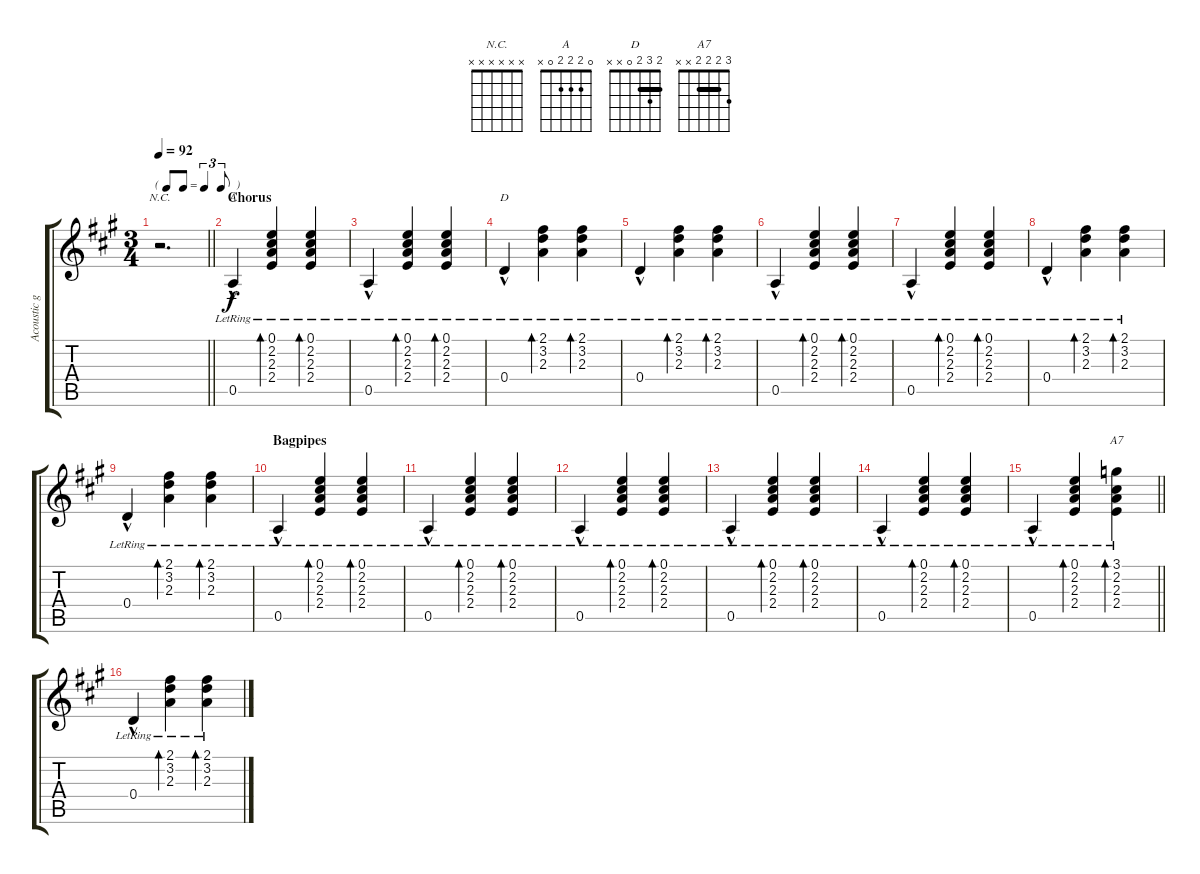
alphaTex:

\track ("Acoustic guitar - McCartney" "Acoustic g") {instrument acousticguitarsteel}
\staff {score tabs}
\tuning (E4 B3 G3 D3 A2 E2) {hide}
\chord ("N.C." x x x x x x)
\chord ("A" 0 2 2 2 0 x)
\chord ("D" 2 3 2 0 x x) {barre 2}
\chord ("A7" 3 2 2 2 x x) {barre 2}
\ts (3 4)
\tf triplet8th
\tempo 92
\clef g2
\barLineRight lightlight
\ks a
r.2{d ch "N.C." dy f} |
\section ("" "Chorus")
0.5{hac lr}.4{ch "A"} (0.1{lr} 2.2{lr} 2.3{lr} 2.4{lr}).4{bd 30} (0.1{lr} 2.2{lr} 2.3{lr} 2.4{lr}).4{bd 30} |
0.5{hac lr}.4 (0.1{lr} 2.2{lr} 2.3{lr} 2.4{lr}).4{bd 30} (0.1{lr} 2.2{lr} 2.3{lr} 2.4{lr}).4{bd 30} |
0.4{hac lr}.4{ch "D"} (2.1{lr} 3.2{lr} 2.3{lr}).4{bd 30} (2.1{lr} 3.2{lr} 2.3{lr}).4{bd 30} |
0.4{hac lr}.4 (2.1{lr} 3.2{lr} 2.3{lr}).4{bd 30} (2.1{lr} 3.2{lr} 2.3{lr}).4{bd 30} |
0.5{hac lr}.4 (0.1{lr} 2.2{lr} 2.3{lr} 2.4{lr}).4{bd 30} (0.1{lr} 2.2{lr} 2.3{lr} 2.4{lr}).4{bd 30} |
0.5{hac lr}.4 (0.1{lr} 2.2{lr} 2.3{lr} 2.4{lr}).4{bd 30} (0.1{lr} 2.2{lr} 2.3{lr} 2.4{lr}).4{bd 30} |
0.4{hac lr}.4 (2.1{lr} 3.2{lr} 2.3{lr}).4{bd 30} (2.1{lr} 3.2{lr} 2.3{lr}).4{bd 30} |
0.4{hac lr}.4 (2.1{lr} 3.2{lr} 2.3{lr}).4{bd 30} (2.1{lr} 3.2{lr} 2.3{lr}).4{bd 30} |
\section ("" "Bagpipes")
0.5{hac lr}.4 (0.1{lr} 2.2{lr} 2.3{lr} 2.4{lr}).4{bd 30} (0.1{lr} 2.2{lr} 2.3{lr} 2.4{lr}).4{bd 30} |
0.5{hac lr}.4 (0.1{lr} 2.2{lr} 2.3{lr} 2.4{lr}).4{bd 30} (0.1{lr} 2.2{lr} 2.3{lr} 2.4{lr}).4{bd 30} |
0.5{hac lr}.4 (0.1{lr} 2.2{lr} 2.3{lr} 2.4{lr}).4{bd 30} (0.1{lr} 2.2{lr} 2.3{lr} 2.4{lr}).4{bd 30} |
0.5{hac lr}.4 (0.1{lr} 2.2{lr} 2.3{lr} 2.4{lr}).4{bd 30} (0.1{lr} 2.2{lr} 2.3{lr} 2.4{lr}).4{bd 30} |
0.5{hac lr}.4 (0.1{lr} 2.2{lr} 2.3{lr} 2.4{lr}).4{bd 30} (0.1{lr} 2.2{lr} 2.3{lr} 2.4{lr}).4{bd 30} |
\barLineRight lightlight
0.5{hac lr}.4 (0.1{lr} 2.2{lr} 2.3{lr} 2.4{lr}).4{bd 30} (3.1{lr} 2.2{lr} 2.3{lr} 2.4{lr}).4{bd 30 ch "A7"} |
0.4{hac lr}.4 (2.1{lr} 3.2{lr} 2.3{lr}).4{bd 30} (2.1{lr} 3.2{lr} 2.3{lr}).4{bd 30}
